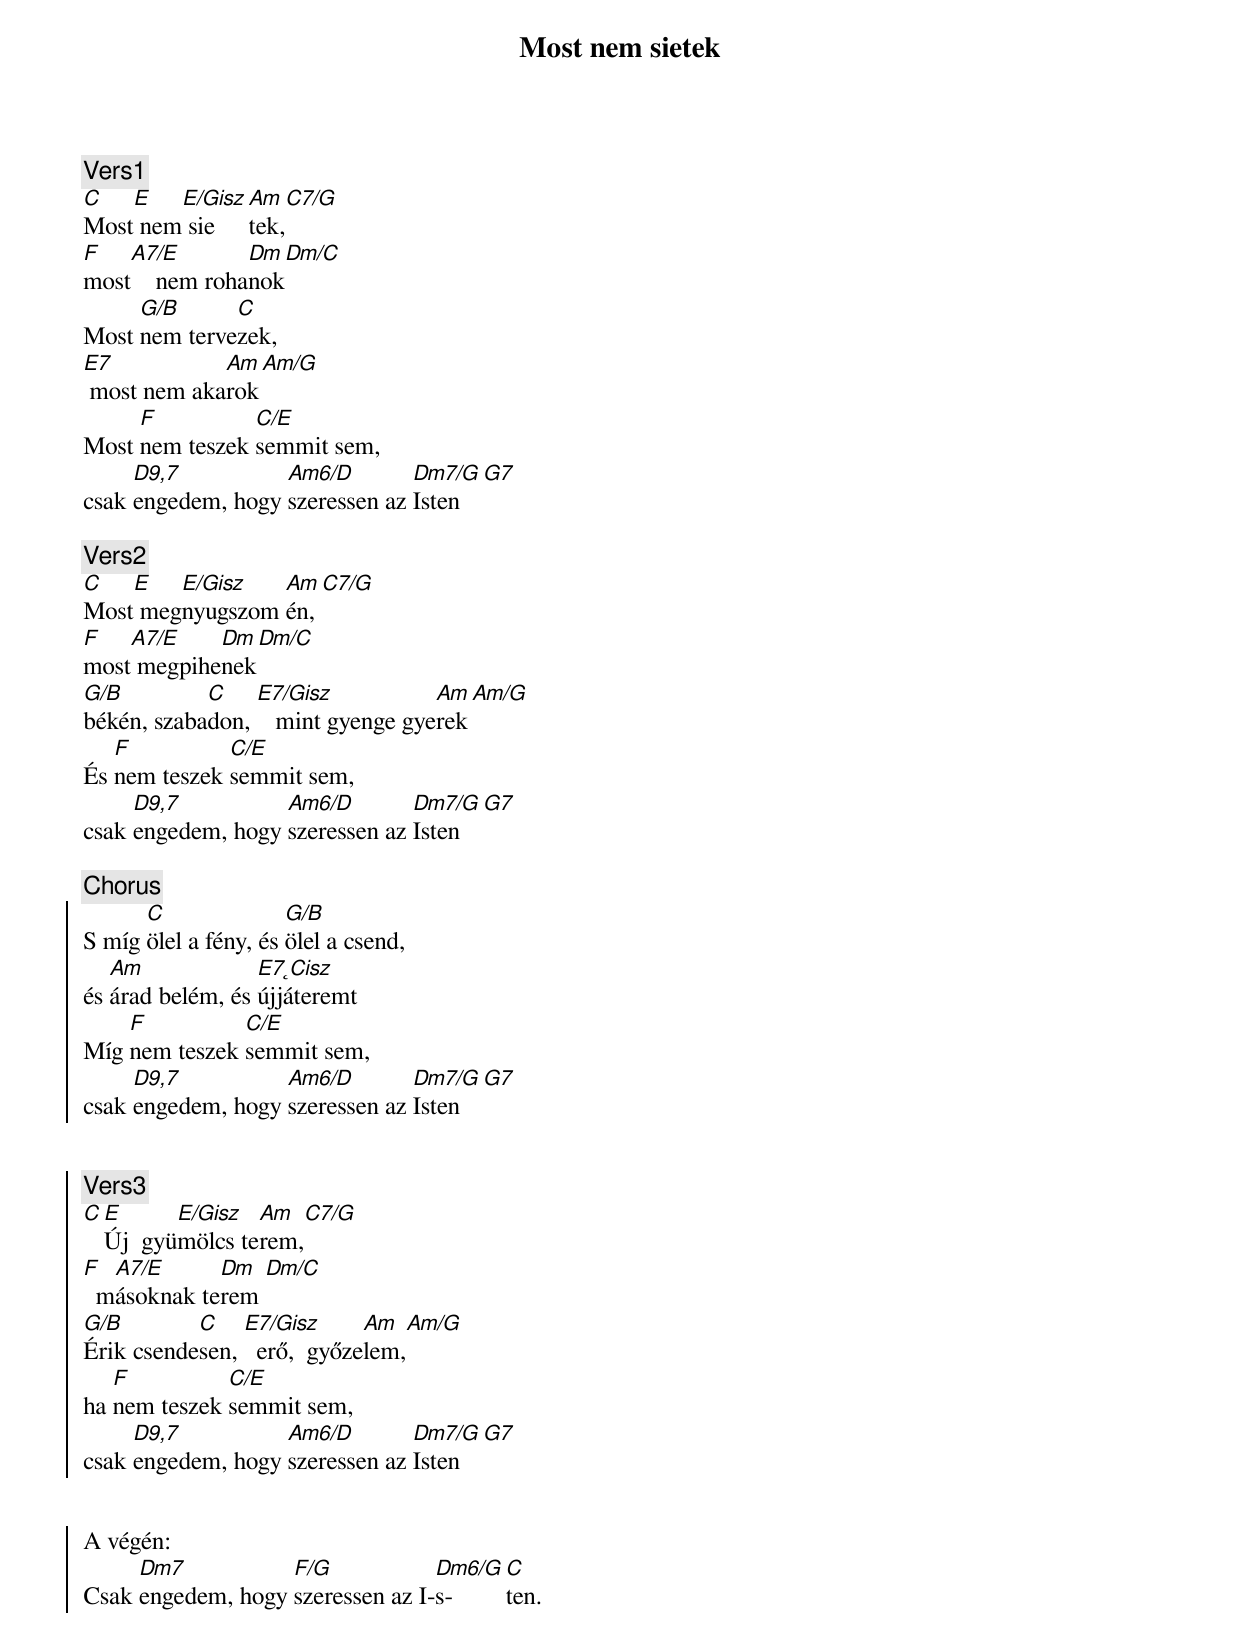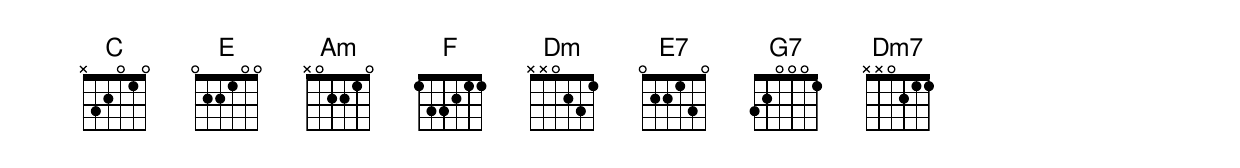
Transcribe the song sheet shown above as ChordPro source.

{title: Most nem sietek}

{c:Vers1}
[C]Most[E] nem[E/Gisz] sie[Am]tek,[C7/G]
[F]most[A7/E]    nem roha[Dm]nok[Dm/C]
Most [G/B]nem terve[C]zek,
[E7] most nem aka[Am]rok[Am/G]
Most [F]nem teszek [C/E]semmit sem,
csak [D9,7]engedem, hogy [Am6/D]szeressen az [Dm7/G]Isten[G7]

{c:Vers2}
[C]Most[E] meg[E/Gisz]nyugszom [Am]én,[C7/G]
[F]most[A7/E] megpihe[Dm]nek[Dm/C]
[G/B]békén, szaba[C]don, [E7/Gisz]   mint gyenge gye[Am]rek[Am/G]
És [F]nem teszek [C/E]semmit sem,
csak [D9,7]engedem, hogy [Am6/D]szeressen az [Dm7/G]Isten[G7]

{c:Chorus}
{soc}
S míg [C]ölel a fény, és [G/B]ölel a csend,
és [Am]árad belém, és [E7˛Cisz]újjáteremt
Míg [F]nem teszek [C/E]semmit sem,
csak [D9,7]engedem, hogy [Am6/D]szeressen az [Dm7/G]Isten[G7]


{c:Vers3}
[C][E]Új  gyü[E/Gisz]mölcs te[Am]rem,[C7/G]
[F]  m[A7/E]ásoknak te[Dm]rem [Dm/C]
[G/B]Érik csende[C]sen, [E7/Gisz]  erő,  győze[Am]lem,[Am/G]
ha [F]nem teszek [C/E]semmit sem,
csak [D9,7]engedem, hogy [Am6/D]szeressen az [Dm7/G]Isten[G7]


A végén:
Csak [Dm7]engedem, hogy [F/G]szeressen az I-[Dm6/G]s-[C]ten.
